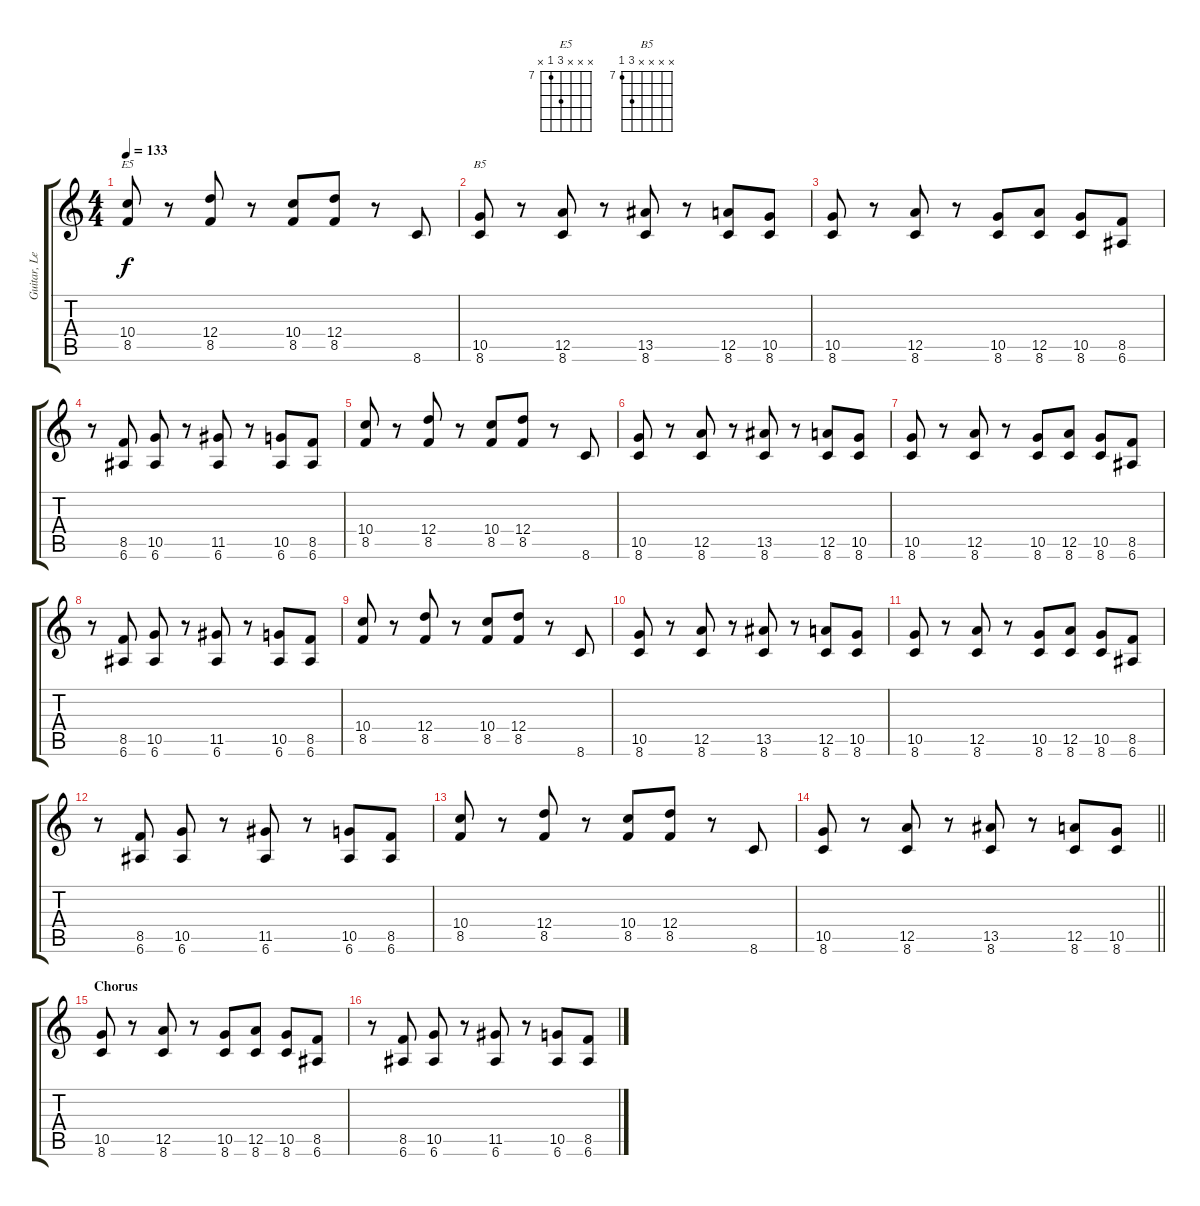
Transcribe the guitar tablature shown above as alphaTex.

\track ("Guitar, Lead" "Guitar, Le") {instrument distortionguitar}
\staff {score tabs}
\tuning (E4 B3 G3 D3 A2 E2) {hide}
\chord ("E5" x x x 9 7 x) {firstfret 7}
\chord ("B5" x x x x 9 7) {firstfret 7}
\ts (4 4)
\tempo 133
\clef g2
\ks c
(10.4 8.5).8{ch "E5" dy f} r.8 (12.4 8.5).8 r.8 (10.4 8.5).8 (12.4 8.5).8 r.8 8.6.8 |
(10.5 8.6).8{ch "B5"} r.8 (12.5 8.6).8 r.8 (13.5 8.6).8 r.8 (12.5 8.6).8 (10.5 8.6).8 |
(10.5 8.6).8 r.8 (12.5 8.6).8 r.8 (10.5 8.6).8 (12.5 8.6).8 (10.5 8.6).8 (8.5 6.6).8 |
r.8 (8.5 6.6).8 (10.5 6.6).8 r.8 (11.5 6.6).8 r.8 (10.5 6.6).8 (8.5 6.6).8 |
(10.4 8.5).8 r.8 (12.4 8.5).8 r.8 (10.4 8.5).8 (12.4 8.5).8 r.8 8.6.8 |
(10.5 8.6).8 r.8 (12.5 8.6).8 r.8 (13.5 8.6).8 r.8 (12.5 8.6).8 (10.5 8.6).8 |
(10.5 8.6).8 r.8 (12.5 8.6).8 r.8 (10.5 8.6).8 (12.5 8.6).8 (10.5 8.6).8 (8.5 6.6).8 |
r.8 (8.5 6.6).8 (10.5 6.6).8 r.8 (11.5 6.6).8 r.8 (10.5 6.6).8 (8.5 6.6).8 |
(10.4 8.5).8 r.8 (12.4 8.5).8 r.8 (10.4 8.5).8 (12.4 8.5).8 r.8 8.6.8 |
(10.5 8.6).8 r.8 (12.5 8.6).8 r.8 (13.5 8.6).8 r.8 (12.5 8.6).8 (10.5 8.6).8 |
(10.5 8.6).8 r.8 (12.5 8.6).8 r.8 (10.5 8.6).8 (12.5 8.6).8 (10.5 8.6).8 (8.5 6.6).8 |
r.8 (8.5 6.6).8 (10.5 6.6).8 r.8 (11.5 6.6).8 r.8 (10.5 6.6).8 (8.5 6.6).8 |
(10.4 8.5).8 r.8 (12.4 8.5).8 r.8 (10.4 8.5).8 (12.4 8.5).8 r.8 8.6.8 |
\barLineRight lightlight
(10.5 8.6).8 r.8 (12.5 8.6).8 r.8 (13.5 8.6).8 r.8 (12.5 8.6).8 (10.5 8.6).8 |
\section ("" "Chorus")
(10.5 8.6).8 r.8 (12.5 8.6).8 r.8 (10.5 8.6).8 (12.5 8.6).8 (10.5 8.6).8 (8.5 6.6).8 |
r.8 (8.5 6.6).8 (10.5 6.6).8 r.8 (11.5 6.6).8 r.8 (10.5 6.6).8 (8.5 6.6).8
